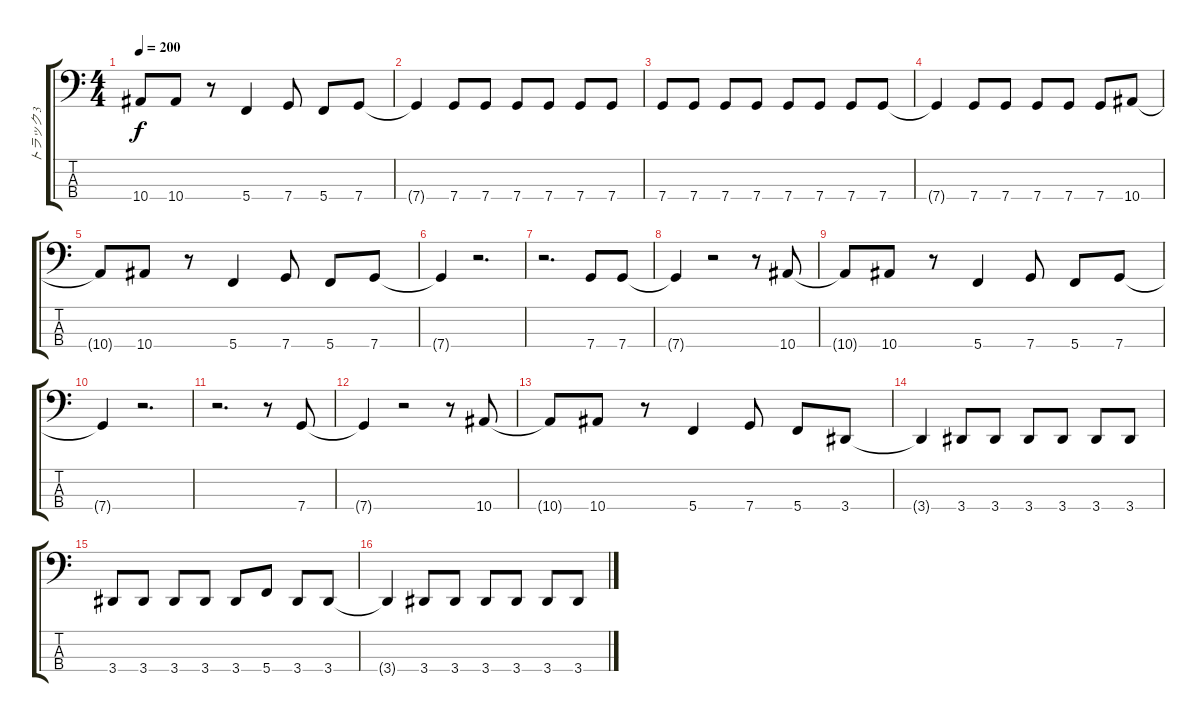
\track ("トラック 3" "トラック 3") {instrument electricbasspick}
\staff {score tabs}
\tuning (F2 C2 G1 C1) {hide}
\ts (4 4)
\tempo 200
\clef f4
\ks c
10.4{t}.8{dy f} 10.4.8 r.8 5.4.4 7.4.8 5.4.8 7.4.8 |
7.4{t}.4 7.4.8 7.4.8 7.4.8 7.4.8 7.4.8 7.4.8 |
7.4.8 7.4.8 7.4.8 7.4.8 7.4.8 7.4.8 7.4.8 7.4.8 |
7.4{t}.4 7.4.8 7.4.8 7.4.8 7.4.8 7.4.8 10.4.8 |
10.4{t}.8 10.4.8 r.8 5.4.4 7.4.8 5.4.8 7.4.8 |
7.4{t}.4 r.2{d} |
r.2{d} 7.4.8 7.4.8 |
7.4{t}.4 r.2 r.8 10.4.8 |
10.4{t}.8 10.4.8 r.8 5.4.4 7.4.8 5.4.8 7.4.8 |
7.4{t}.4 r.2{d} |
r.2{d} r.8 7.4.8 |
7.4{t}.4 r.2 r.8 10.4.8 |
10.4{t}.8 10.4.8 r.8 5.4.4 7.4.8 5.4.8 3.4.8 |
3.4{t}.4 3.4.8 3.4.8 3.4.8 3.4.8 3.4.8 3.4.8 |
3.4.8 3.4.8 3.4.8 3.4.8 3.4.8 5.4.8 3.4.8 3.4.8 |
3.4{t}.4 3.4.8 3.4.8 3.4.8 3.4.8 3.4.8 3.4.8
